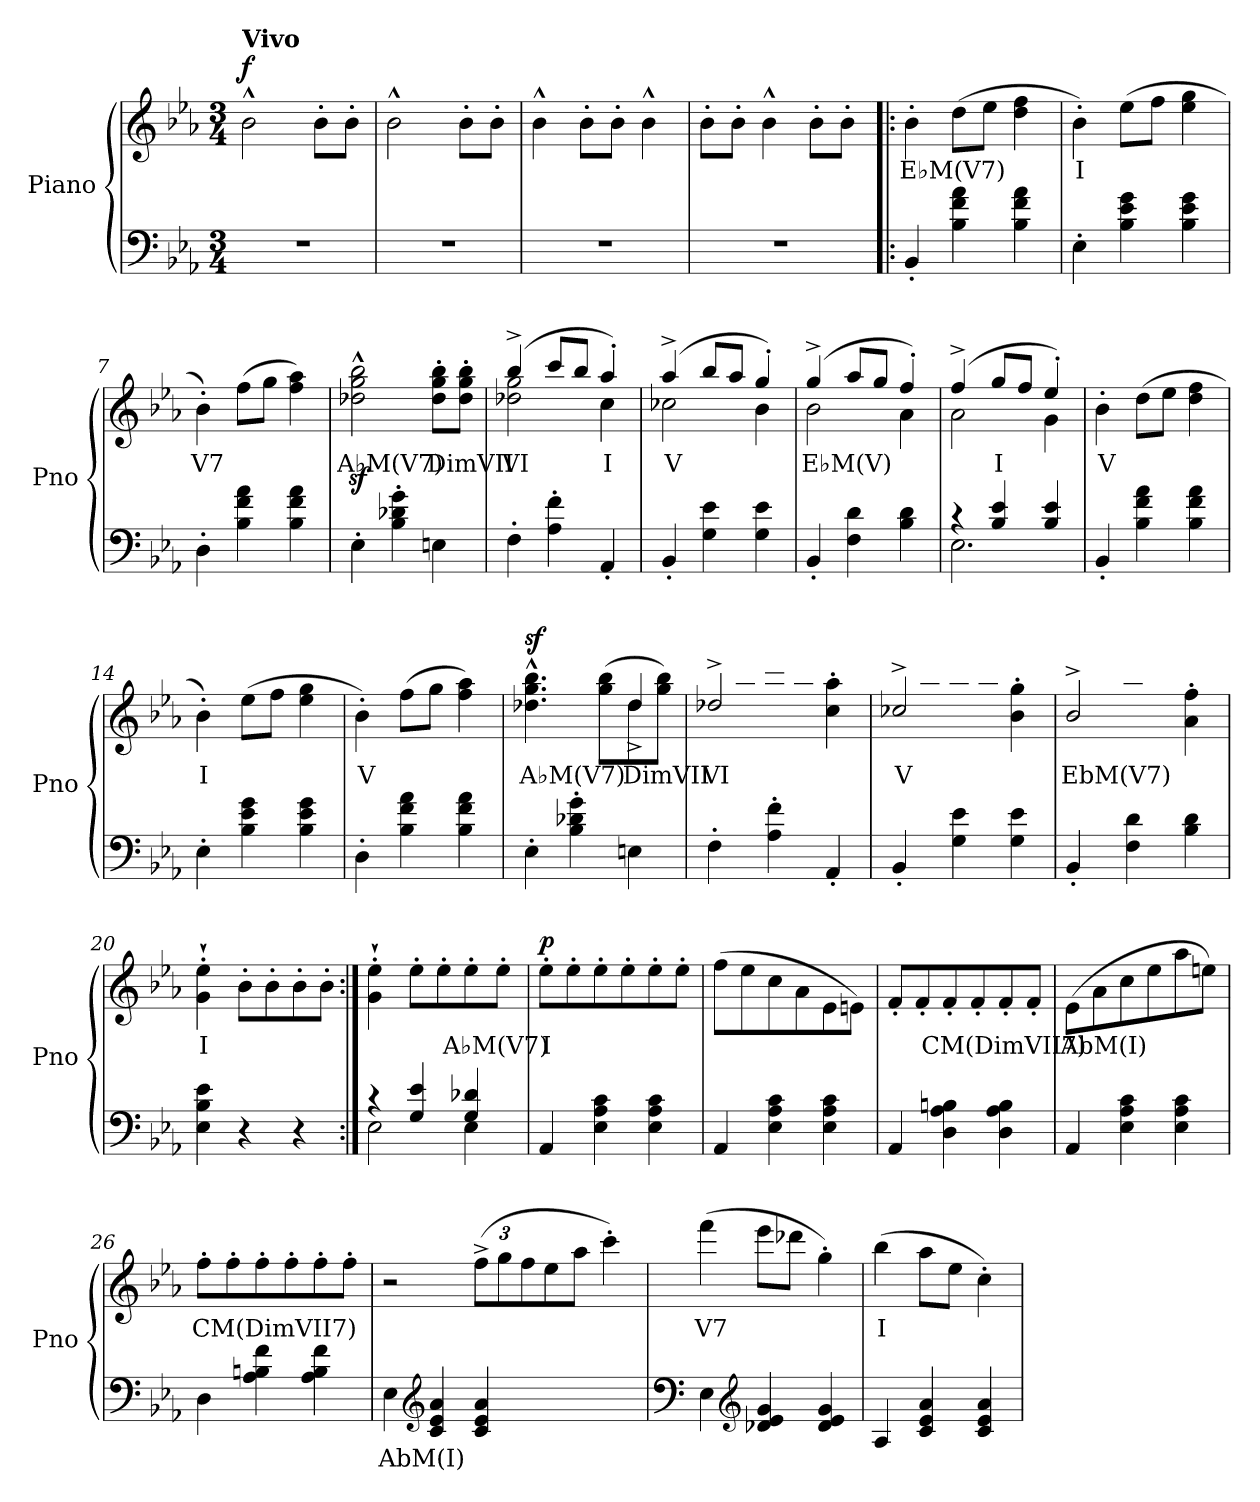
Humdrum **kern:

**kern	**text	**kern	**text	**dynam
*part1	*part1	*part1	*part1	*part1
*staff2	*staff2	*staff1	*staff1	*staff1/2
*I"Piano	*	*	*	*
*I'Pno	*	*	*	*
*clefF4	*	*clefG2	*	*
*k[b-e-a-]	*	*k[b-e-a-]	*	*
*M3/4	*	*M3/4	*	*
=1	=1	=1	=1	=1
!	!	!LO:TX:a:B:t=Vivo	!	!
!	!	!	!	!LO:DY:b
2.r	.	2b-^^\	.	f
.	.	8b-'\L	.	.
.	.	8b-'\J	.	.
=2	=2	=2	=2	=2
2.r	.	2b-^^\	.	.
.	.	8b-'\L	.	.
.	.	8b-'\J	.	.
=3	=3	=3	=3	=3
2.r	.	4b-^^\	.	.
.	.	8b-'\L	.	.
.	.	8b-'\J	.	.
.	.	4b-^^\	.	.
=4	=4	=4	=4	=4
2.r	.	8b-'\L	.	.
.	.	8b-'\J	.	.
.	.	4b-^^\	.	.
.	.	8b-'\L	.	.
.	.	8b-'\J	.	.
=5!|:	=5!|:	=5!|:	=5!|:	=5!|:
!	!	!	!LO:LY:b	!
4BB-'/	.	4b-'\	E♭M(V7)	.
4B-\ 4f\ 4a-\	.	(>8dd\L	.	.
.	.	8ee-\J	.	.
4B-\ 4f\ 4a-\	.	4dd\ 4ff\	.	.
=6	=6	=6	=6	=6
!	!	!	!LO:LY:b	!
4E-'\	.	4b-'\)	I	.
4B-\ 4e-\ 4g\	.	(>8ee-\L	.	.
.	.	8ff\J	.	.
4B-\ 4e-\ 4g\	.	4ee-\ 4gg\	.	.
=7	=7	=7	=7	=7
!	!	!	!LO:LY:b	!
4D'\	.	4b-'\)	V7	.
4B-\ 4f\ 4a-\	.	(>8ff\L	.	.
.	.	8gg\J	.	.
4B-\ 4f\ 4a-\	.	4ff\ 4aa-\)	.	.
!!LO:LB:g=z
=8	=8	=8	=8	=8
!	!	!	!LO:LY:b	!
4E-'\	.	2dd-X\z<^^ 2gg\z<^^ 2bb-\z<^^	A♭M(V7)	.
4B-\' 4d-X\' 4g\'	.	.	.	.
!	!	!	!LO:LY:b	!
4En\	.	8dd-\' 8gg\' 8bb-\'L	DimVII	.
.	.	8dd-\' 8gg\' 8bb-\'J	.	.
!!LO:LB:g=z
=9	=9	=9	=9	=9
*	*	*^	*	*
!	!	!	!	!LO:LY:b	!
4F'\	.	(>4bb-^/	2dd-X\ 2gg\	VI	.
4A-\' 4f\'	.	8ccc/L	.	.	.
.	.	8bb-/J	.	.	.
!	!	!	!	!LO:LY:b	!
4AA-'/	.	4aa-'/)	4cc\	I	.
=10	=10	=10	=10	=10	=10
!	!	!	!	!LO:LY:b	!
4BB-'/	.	(>4aa-^/	2cc-X\	V	.
4G\ 4e-\	.	8bb-/L	.	.	.
.	.	8aa-/J	.	.	.
4G\ 4e-\	.	4gg'/)	4b-\	.	.
=11	=11	=11	=11	=11	=11
!	!	!	!	!LO:LY:b	!
4BB-'/	.	(>4gg^/	2b-\	E♭M(V)	.
4F\ 4d\	.	8aa-/L	.	.	.
.	.	8gg/J	.	.	.
4B-\ 4d\	.	4ff'/)	4a-\	.	.
=12	=12	=12	=12	=12	=12
*^	*	*	*	*	*
4r	2.E-\	.	(>4ff^/	2a-\	.	.
!	!	!	!	!	!LO:LY:b	!
4B-/ 4e-/	.	.	8gg/L	.	I	.
.	.	.	8ff/J	.	.	.
4B-/ 4e-/	.	.	4ee-'/)	4g\	.	.
*v	*v	*	*	*	*	*
=13	=13	=13	=13	=13	=13
!	!	!	!	!LO:LY:b	!
*	*	*v	*v	*	*
4BB-'/	.	4b-'\	V	.
4B-\ 4f\ 4a-\	.	(>8dd\L	.	.
.	.	8ee-\J	.	.
4B-\ 4f\ 4a-\	.	4dd\ 4ff\	.	.
=14	=14	=14	=14	=14
!	!	!	!LO:LY:b	!
4E-'\	.	4b-'\)	I	.
4B-\ 4e-\ 4g\	.	(>8ee-\L	.	.
.	.	8ff\J	.	.
4B-\ 4e-\ 4g\	.	4ee-\ 4gg\	.	.
=15	=15	=15	=15	=15
!	!	!	!LO:LY:b	!
4D'\	.	4b-'\)	V	.
4B-\ 4f\ 4a-\	.	(>8ff\L	.	.
.	.	8gg\J	.	.
4B-\ 4f\ 4a-\	.	4ff\ 4aa-\)	.	.
!!LO:LB:g=z
=16	=16	=16	=16	=16
!	!	!	!LO:LY:b	!LO:DY:b
*	*	*^	*	*
4E-'\	.	4.dd-X\^^ 4.gg\^^ 4.bb-\^^	2ryy	A♭M(V7)	sf
4B-\' 4d-X\' 4g\'	.	.	.	.	.
.	.	(>8gg\ 8bb-\L	.	.	.
!	!	!	!	!LO:LY:b	!
4En\	.	8dd-\	4dd-^/	DimVII	.
.	.	8gg\ 8bb-\J)	.	.	.
!!LO:LB:g=z	!!
=17	=17	=17	=17	=17	=17
!	!	!	!	!LO:LY:b	!
4F'\	.	2dd-X^/	8dd-\Lyy	VI	.
.	.	.	8bb-\	.	.
4A-\' 4f\'	.	.	8ccc\	.	.
.	.	.	8bb-\J	.	.
4AA-'/	.	4cc\' 4aa-\'	4ryy	.	.
=18	=18	=18	=18	=18	=18
!	!	!	!	!LO:LY:b	!
4BB-'/	.	2cc-X^/	8cc-\Lyy	V	.
.	.	.	8aa-\	.	.
4G\ 4e-\	.	.	8bb-\	.	.
.	.	.	8aa-\J	.	.
4G\ 4e-\	.	4b-\' 4gg\'	4ryy	.	.
=19	=19	=19	=19	=19	=19
!	!	!	!	!LO:LY:b	!
4BB-'/	.	2b-^/	8b-\Lyy	EbM(V7)	.
.	.	.	8gg\	.	.
4F\ 4d\	.	.	8aa-\	.	.
.	.	.	8gg\J	.	.
4B-\ 4d\	.	4a-\' 4ff\'	4ryy	.	.
=20	=20	=20	=20	=20	=20
!	!	!	!	!LO:LY:b	!
*	*	*v	*v	*	*
4E-\ 4B-\ 4e-\	.	4g\'` 4ee-\'`	I	.
4r	.	8b-'\L	.	.
.	.	8b-'\	.	.
4r	.	8b-'\	.	.
.	.	8b-'\J	.	.
=21:|!	=21:|!	=21:|!	=21:|!	=21:|!
*^	*	*	*	*
4r	2E-\	.	4g\'` 4ee-\'`	.	.
4G/ 4e-/	.	.	8ee-'\L	.	.
.	.	.	8ee-'\	.	.
!	!	!	!	!LO:LY:b	!
4G/ 4d-X/	4E-\	.	8ee-'\	A♭M(V7)	.
.	.	.	8ee-'\J	.	.
*v	*v	*	*	*	*
=22	=22	=22	=22	=22
!	!	!	!LO:LY:b	!LO:DY:b
4AA-/	.	8ee-'\L	I	p
.	.	8ee-'\	.	.
4E-\ 4A-\ 4c\	.	8ee-'\	.	.
.	.	8ee-'\	.	.
4E-\ 4A-\ 4c\	.	8ee-'\	.	.
.	.	8ee-'\J	.	.
!!LO:PB:g=z
=23	=23	=23	=23	=23
4AA-/	.	(>8ff\L	.	.
.	.	8ee-\	.	.
4E-\ 4A-\ 4c\	.	8cc\	.	.
.	.	8a-\	.	.
4E-\ 4A-\ 4c\	.	8e-\	.	.
.	.	8en\J)	.	.
!!LO:LB:g=z
=24	=24	=24	=24	=24
4AA-/	.	8f'/L	.	.
.	.	8f'/	.	.
!	!	!	!LO:LY:b	!
4D\ 4A-\ 4Bn\	.	8f'/	CM(DimVII7)	.
.	.	8f'/	.	.
4D\ 4A-\ 4B\	.	8f'/	.	.
.	.	8f'/J	.	.
=25	=25	=25	=25	=25
!	!	!	!LO:LY:b	!
4AA-/	.	(>8e-\L	AbM(I)	.
.	.	8a-\	.	.
4E-\ 4A-\ 4c\	.	8cc\	.	.
.	.	8ee-\	.	.
4E-\ 4A-\ 4c\	.	8aa-\	.	.
.	.	8een\J)	.	.
=26	=26	=26	=26	=26
!	!	!	!LO:LY:b	!
4D\	.	8ff'\L	CM(DimVII7)	.
.	.	8ff'\	.	.
4A-\ 4Bn\ 4f\	.	8ff'\	.	.
.	.	8ff'\	.	.
4A-\ 4B\ 4f\	.	8ff'\	.	.
.	.	8ff'\J	.	.
=27	=27	=27	=27	=27
!	!LO:LY:b	!	!	!
4E-\	AbM(I)	2r	.	.
*clefG2	*	*	*	*
4c/ 4e-/ 4a-/	.	.	.	.
*	*	*Xbrackettup	*	*
4c/ 4e-/ 4a-/	.	(>12ff^\L	.	.
.	.	12gg\	.	.
.	.	12ff\	.	.
2ryy	.	8ee-\	.	.
.	.	8aa-\J	.	.
.	.	4ccc'\)	.	.
=28	=28	=28	=28	=28
*clefF4	*	*	*	*
!	!	!	!LO:LY:b	!
4E-\	.	(>4fff\	V7	.
*clefG2	*	*	*	*
4d-X/ 4e-/ 4g/	.	8eee-\L	.	.
.	.	8ddd-X\J	.	.
4d-/ 4e-/ 4g/	.	4gg'\)	.	.
!!LO:LB:g=z
=29	=29	=29	=29	=29
!	!	!	!LO:LY:b	!
4A-/	.	(>4bb-\	I	.
4c/ 4e-/ 4a-/	.	8aa-\L	.	.
.	.	8ee-\J	.	.
4c/ 4e-/ 4a-/	.	4cc'\)	.	.
=	=	=	=	=
*-	*-	*-	*-	*-
